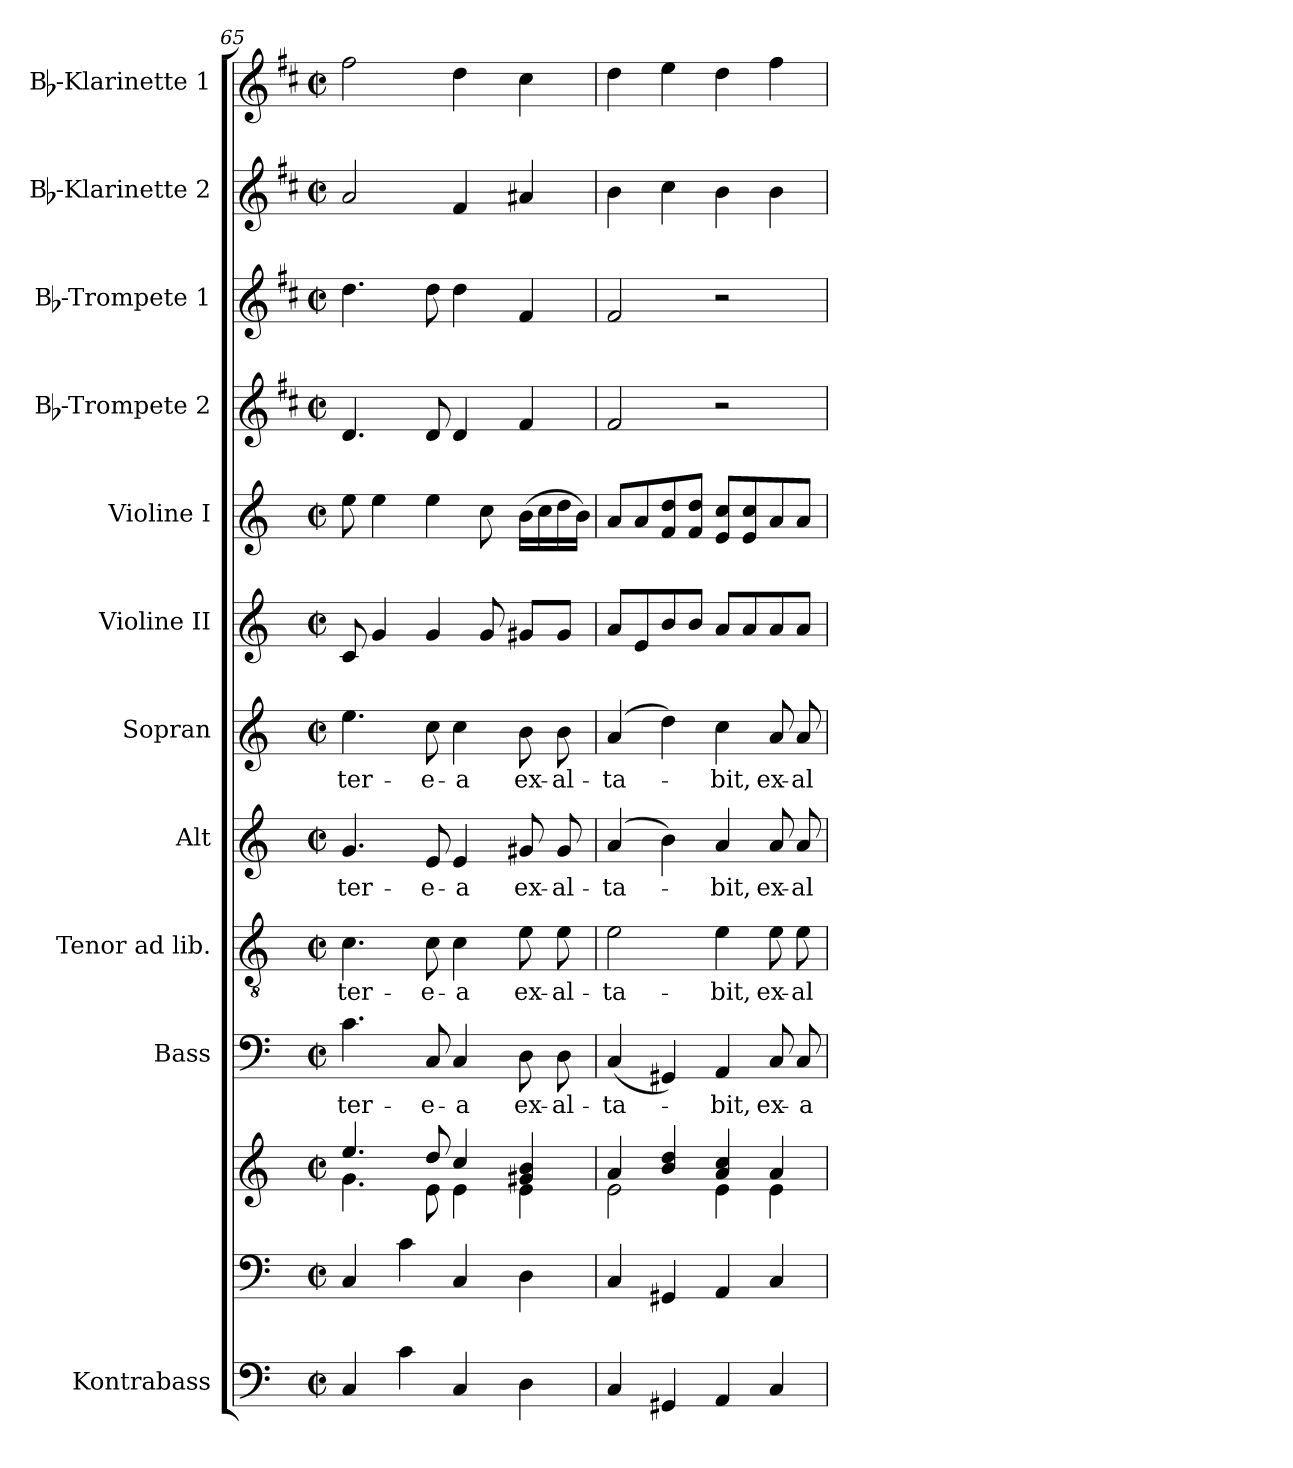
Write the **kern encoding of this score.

**kern	**kern	**kern	**kern	**text	**kern	**text	**kern	**text	**kern	**text	**kern	**kern	**kern	**kern	**kern	**kern
*part12	*part11	*part11	*part10	*part10	*part9	*part9	*part8	*part8	*part7	*part7	*part6	*part5	*part4	*part3	*part2	*part1
*staff13	*staff12	*staff11	*staff10	*staff10	*staff9	*staff9	*staff8	*staff8	*staff7	*staff7	*staff6	*staff5	*staff4	*staff3	*staff2	*staff1
*I"Kontrabass	*	*	*I"Bass	*	*I"Tenor ad lib.	*	*I"Alt	*	*I"Sopran	*	*I"Violine II	*I"Violine I	*I"Bb-Trompete 2	*I"Bb-Trompete 1	*I"Bb-Klarinette 2	*I"Bb-Klarinette 1
*I'Kb.	*	*	*I'B.	*	*I'T.	*	*I'A.	*	*I'S.	*	*I'Vl. II	*I'Vl. I	*I'Bb Trp. 2	*I'Bb Trp. 1	*I'Bb Kl. 2	*I'Bb Kl. 1
*clefF4	*clefF4	*clefG2	*clefF4	*	*clefGv2	*	*clefG2	*	*clefG2	*	*clefG2	*clefG2	*clefG2	*clefG2	*clefG2	*clefG2
*ITrd7c12	*	*	*	*	*	*	*	*	*	*	*	*	*ITrd1c2	*ITrd1c2	*ITrd1c2	*ITrd1c2
*k[]	*k[]	*k[]	*k[]	*	*k[]	*	*k[]	*	*k[]	*	*k[]	*k[]	*k[]	*k[]	*k[]	*k[]
*C:	*C:	*C:	*C:	*	*C:	*	*C:	*	*C:	*	*C:	*C:	*C:	*C:	*C:	*C:
*M2/2	*M2/2	*M2/2	*M2/2	*	*M2/2	*	*M2/2	*	*M2/2	*	*M2/2	*M2/2	*M2/2	*M2/2	*M2/2	*M2/2
*met(c|)	*met(c|)	*met(c|)	*met(c|)	*	*met(c|)	*	*met(c|)	*	*met(c|)	*	*met(c|)	*met(c|)	*met(c|)	*met(c|)	*met(c|)	*met(c|)
=65	=65	=65	=65	=65	=65	=65	=65	=65	=65	=65	=65	=65	=65	=65	=65	=65
*	*	*^	*	*	*	*	*	*	*	*	*	*	*	*	*	*
!	!	!	!	!	!LO:LY:b	!	!LO:LY:b	!	!LO:LY:b	!	!LO:LY:b	!	!	!	!	!	!
4CC/	4C/	4.ee/	4.g\	4.c\	-ter-	4.c\	-ter-	4.g/	-ter-	4.ee\	-ter-	8c/	8ee\	4.c/	4.cc\	2g/	2ee\
.	.	.	.	.	.	.	.	.	.	.	.	4g/	4ee\	.	.	.	.
4C\	4c\	.	.	.	.	.	.	.	.	.	.	.	.	.	.	.	.
!	!	!	!	!	!LO:LY:b	!	!LO:LY:b	!	!LO:LY:b	!	!LO:LY:b	!	!	!	!	!	!
.	.	8dd/	8e\	8C/	-e-	8c\	-e-	8e/	-e-	8cc\	-e-	4g/	4ee\	8c/	8cc\	.	.
!	!	!	!	!	!LO:LY:b	!	!LO:LY:b	!	!LO:LY:b	!	!LO:LY:b	!	!	!	!	!	!
4CC/	4C/	4cc/	4e\	4C/	-a	4c\	-a	4e/	-a	4cc\	-a	.	.	4c/	4cc\	4e/	4cc\
.	.	.	.	.	.	.	.	.	.	.	.	8g/	8cc\	.	.	.	.
!	!	!	!	!	!LO:LY:b	!	!LO:LY:b	!	!LO:LY:b	!	!LO:LY:b	!	!	!	!	!	!
4DD\	4D\	4g#X/ 4b/	4e\	8D\	ex-	8e\	ex-	8g#X/	ex-	8b\	ex-	8g#X/L	(>16b\LL	4e/	4e/	4g#X/	4b\
.	.	.	.	.	.	.	.	.	.	.	.	.	16cc\	.	.	.	.
!	!	!	!	!	!LO:LY:b	!	!LO:LY:b	!	!LO:LY:b	!	!LO:LY:b	!	!	!	!	!	!
.	.	.	.	8D\	-al-	8e\	-al-	8g#/	-al-	8b\	-al-	8g#/J	16dd\	.	.	.	.
.	.	.	.	.	.	.	.	.	.	.	.	.	16b\JJ)	.	.	.	.
=66	=66	=66	=66	=66	=66	=66	=66	=66	=66	=66	=66	=66	=66	=66	=66	=66	=66
!	!	!	!	!	!LO:LY:b	!	!LO:LY:b	!	!LO:LY:b	!	!LO:LY:b	!	!	!	!	!	!
4CC/	4C/	4a/	2e\	(<4C/	-ta-	2e\	-ta-	(4a/	-ta-	(4a/	-ta-	8a/L	8a/L	2e/	2e/	4a\	4cc\
.	.	.	.	.	.	.	.	.	.	.	.	8e/	8a/	.	.	.	.
4GGG#X/	4GG#X/	4b/ 4dd/	.	4GG#X/)	.	.	.	4b\)	.	4dd\)	.	8b/	8f/ 8dd/	.	.	4b\	4dd\
.	.	.	.	.	.	.	.	.	.	.	.	8b/J	8f/ 8dd/J	.	.	.	.
!	!	!	!	!	!LO:LY:b	!	!LO:LY:b	!	!LO:LY:b	!	!LO:LY:b	!	!	!	!	!	!
4AAA/	4AA/	4a/ 4cc/	4e\	4AA/	-bit,	4e\	-bit,	4a/	-bit,	4cc\	-bit,	8a/L	8e/ 8cc/L	2r	2r	4a\	4cc\
.	.	.	.	.	.	.	.	.	.	.	.	8a/	8e/ 8cc/	.	.	.	.
!	!	!	!	!	!LO:LY:b	!	!LO:LY:b	!	!LO:LY:b	!	!LO:LY:b	!	!	!	!	!	!
4CC/	4C/	4a/	4e\	8C/	ex-	8e\	ex-	8a/	ex-	8a/	ex-	8a/	8a/	.	.	4a\	4ee\
!	!	!	!	!	!LO:LY:b	!	!LO:LY:b	!	!LO:LY:b	!	!LO:LY:b	!	!	!	!	!	!
.	.	.	.	8C/	-a-	8e\	-al-	8a/	-al-	8a/	-al-	8a/J	8a/J	.	.	.	.
*	*	*v	*v	*	*	*	*	*	*	*	*	*	*	*	*	*	*
=	=	=	=	=	=	=	=	=	=	=	=	=	=	=	=	=
*-	*-	*-	*-	*-	*-	*-	*-	*-	*-	*-	*-	*-	*-	*-	*-	*-
